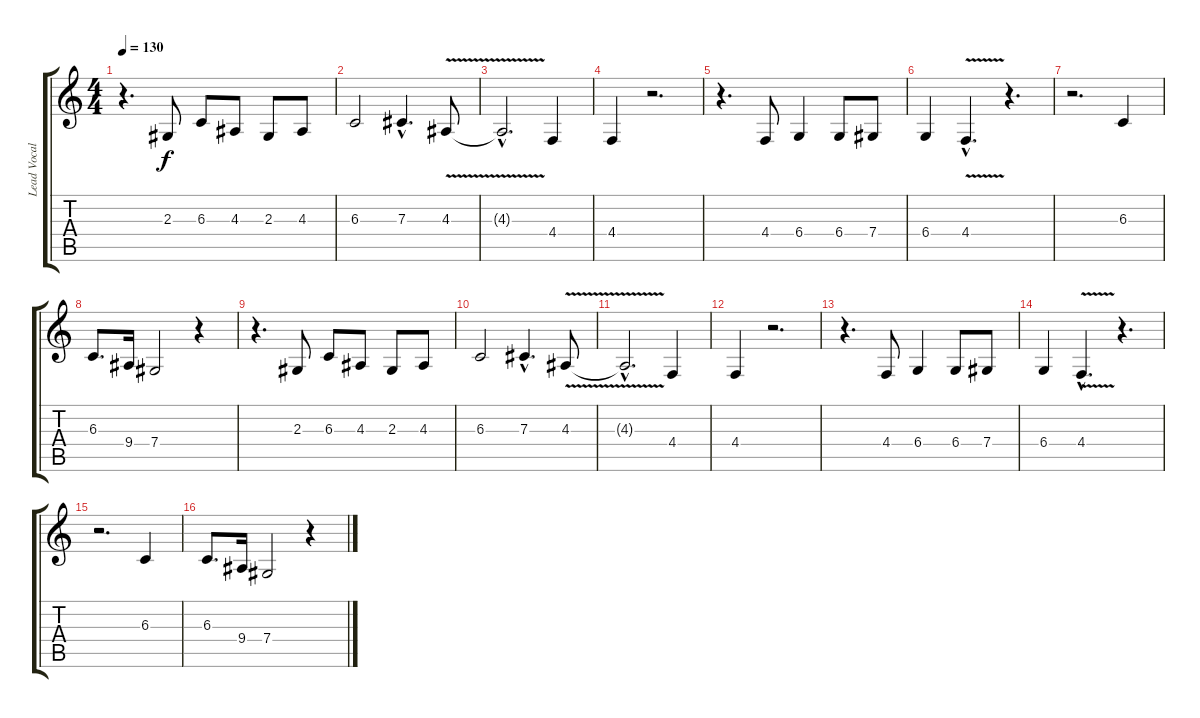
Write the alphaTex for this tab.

\track ("Lead Vocal" "Lead Vocal") {instrument tenorsax}
\staff {score tabs}
\tuning (Eb4 Bb3 Gb3 Db3 Ab2 Eb2) {hide}
\ts (4 4)
\tempo 130
\clef g2
\ks c
r.4{d dy f} 2.3.8 6.3.8 4.3.8 2.3.8 4.3.8 |
6.3.2 7.3{hac}.4{d} 4.3{v}.8 |
4.3{hac t}.2{d} 4.4.4 |
4.4.4 r.2{d} |
r.4{d} 4.4.8 6.4.4 6.4.8 7.4.8 |
6.4.4 4.4{v hac}.4{d} r.4{d} |
r.2{d} 6.3.4 |
6.3.8{d} 9.4.16 7.4.2 r.4 |
r.4{d} 2.3.8 6.3.8 4.3.8 2.3.8 4.3.8 |
6.3.2 7.3{hac}.4{d} 4.3{v}.8 |
4.3{hac t}.2{d} 4.4.4 |
4.4.4 r.2{d} |
r.4{d} 4.4.8 6.4.4 6.4.8 7.4.8 |
6.4.4 4.4{v hac}.4{d} r.4{d} |
r.2{d} 6.3.4 |
6.3.8{d} 9.4.16 7.4.2 r.4
